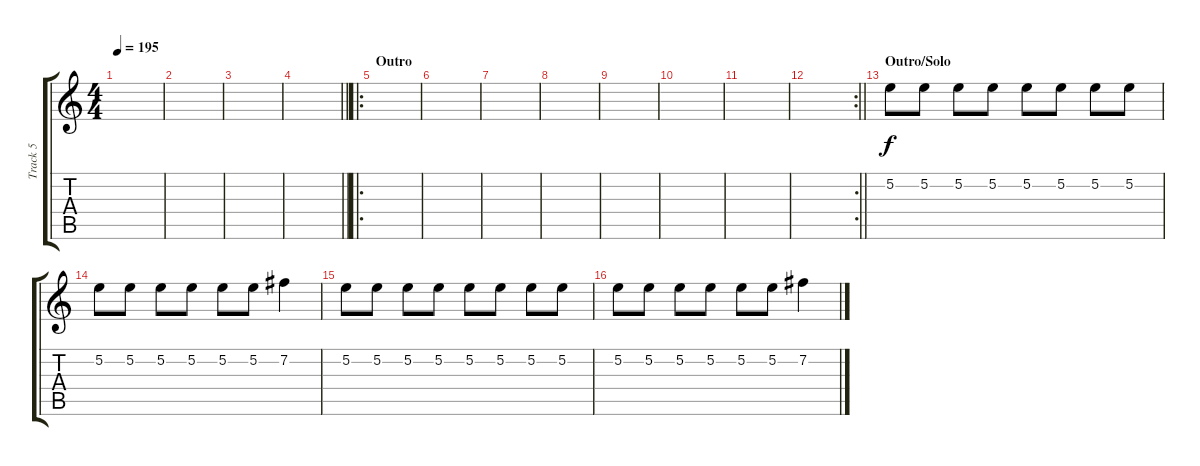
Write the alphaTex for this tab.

\track ("Track 5" "Track 5") {instrument distortionguitar}
\staff {score tabs}
\tuning (E4 B3 G3 D3 A2 E2) {hide}
\ts (4 4)
\tempo 195
\clef g2
\ks c
|
|
|
\barLineRight lightlight
|
\ro
\section ("" "Outro")
|
|
|
|
|
|
|
\rc 2
\barLineRight lightlight
|
\section ("" "Outro/Solo")
5.2.8 5.2.8 5.2.8 5.2.8 5.2.8 5.2.8 5.2.8 5.2.8 |
5.2.8 5.2.8 5.2.8 5.2.8 5.2.8 5.2.8 7.2.4 |
5.2.8 5.2.8 5.2.8 5.2.8 5.2.8 5.2.8 5.2.8 5.2.8 |
5.2.8 5.2.8 5.2.8 5.2.8 5.2.8 5.2.8 7.2.4
